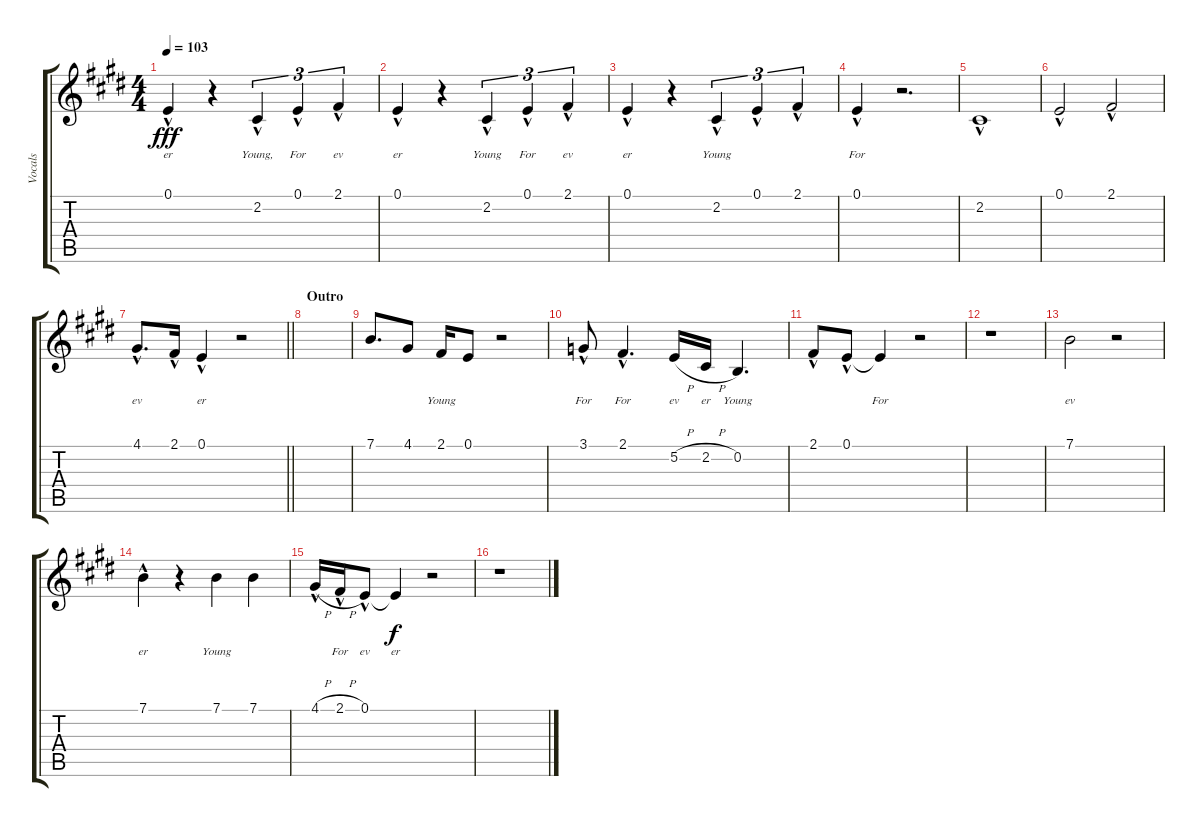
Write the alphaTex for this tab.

\track ("Vocals" "Vocals") {instrument lead2sawtooth}
\staff {score tabs}
\tuning (E4 B3 G3 D3 A2 E2) {hide}
\ts (4 4)
\tempo 103
\clef g2
\ks e
0.1{hac}.4{lyrics (0 "er") lyrics (1 "") lyrics (2 "") lyrics (3 "") lyrics (4 "") dy fff} r.4 2.2{hac}.4{tu (3 2) lyrics (0 "Young,") lyrics (1 "") lyrics (2 "") lyrics (3 "") lyrics (4 "")} 0.1{hac}.4{tu (3 2) lyrics (0 "For") lyrics (1 "") lyrics (2 "") lyrics (3 "") lyrics (4 "")} 2.1{hac}.4{tu (3 2) lyrics (0 "ev") lyrics (1 "") lyrics (2 "") lyrics (3 "") lyrics (4 "")} |
0.1{hac}.4{lyrics (0 "er") lyrics (1 "") lyrics (2 "") lyrics (3 "") lyrics (4 "")} r.4 2.2{hac}.4{tu (3 2) lyrics (0 "Young") lyrics (1 "") lyrics (2 "") lyrics (3 "") lyrics (4 "")} 0.1{hac}.4{tu (3 2) lyrics (0 "For") lyrics (1 "") lyrics (2 "") lyrics (3 "") lyrics (4 "")} 2.1{hac}.4{tu (3 2) lyrics (0 "ev") lyrics (1 "") lyrics (2 "") lyrics (3 "") lyrics (4 "")} |
0.1{hac}.4{lyrics (0 "er") lyrics (1 "") lyrics (2 "") lyrics (3 "") lyrics (4 "")} r.4 2.2{hac}.4{tu (3 2) lyrics (0 "Young") lyrics (1 "") lyrics (2 "") lyrics (3 "") lyrics (4 "")} 0.1{hac}.4{tu (3 2) lyrics (0 "") lyrics (1 "") lyrics (2 "") lyrics (3 "") lyrics (4 "")} 2.1{hac}.4{tu (3 2) lyrics (0 "") lyrics (1 "") lyrics (2 "") lyrics (3 "") lyrics (4 "")} |
0.1{hac}.4{lyrics (0 "For") lyrics (1 "") lyrics (2 "") lyrics (3 "") lyrics (4 "")} r.2{d} |
2.2{hac}.1{lyrics (0 "") lyrics (1 "") lyrics (2 "") lyrics (3 "") lyrics (4 "")} |
0.1{hac}.2{lyrics (0 "") lyrics (1 "") lyrics (2 "") lyrics (3 "") lyrics (4 "")} 2.1{hac}.2{lyrics (0 "") lyrics (1 "") lyrics (2 "") lyrics (3 "") lyrics (4 "")} |
\barLineRight lightlight
4.1{hac}.8{d lyrics (0 "ev") lyrics (1 "") lyrics (2 "") lyrics (3 "") lyrics (4 "")} 2.1{hac}.16{lyrics (0 "") lyrics (1 "") lyrics (2 "") lyrics (3 "") lyrics (4 "")} 0.1{hac}.4{lyrics (0 "er") lyrics (1 "") lyrics (2 "") lyrics (3 "") lyrics (4 "")} r.2 |
\section ("" "Outro")
|
7.1.8{d lyrics (0 "") lyrics (1 "") lyrics (2 "") lyrics (3 "") lyrics (4 "")} 4.1.8{lyrics (0 "") lyrics (1 "") lyrics (2 "") lyrics (3 "") lyrics (4 "")} 2.1.16{lyrics (0 "Young") lyrics (1 "") lyrics (2 "") lyrics (3 "") lyrics (4 "")} 0.1.8{lyrics (0 "") lyrics (1 "") lyrics (2 "") lyrics (3 "") lyrics (4 "")} r.2 |
3.1{hac}.8{lyrics (0 "For") lyrics (1 "") lyrics (2 "") lyrics (3 "") lyrics (4 "")} 2.1{hac}.4{d lyrics (0 "For") lyrics (1 "") lyrics (2 "") lyrics (3 "") lyrics (4 "")} 5.2{h}.16{lyrics (0 "ev") lyrics (1 "") lyrics (2 "") lyrics (3 "") lyrics (4 "")} 2.2{h}.16{lyrics (0 "er") lyrics (1 "") lyrics (2 "") lyrics (3 "") lyrics (4 "")} 0.2.4{d lyrics (0 "Young") lyrics (1 "") lyrics (2 "") lyrics (3 "") lyrics (4 "")} |
2.1{hac}.8{lyrics (0 "") lyrics (1 "") lyrics (2 "") lyrics (3 "") lyrics (4 "")} 0.1{hac}.8{lyrics (0 "") lyrics (1 "") lyrics (2 "") lyrics (3 "") lyrics (4 "")} 0.1{t}.4{lyrics (0 "For") lyrics (1 "") lyrics (2 "") lyrics (3 "") lyrics (4 "")} r.2 |
r.1 |
7.1.2{lyrics (0 "ev") lyrics (1 "") lyrics (2 "") lyrics (3 "") lyrics (4 "")} r.2 |
7.1{hac}.4{lyrics (0 "er") lyrics (1 "") lyrics (2 "") lyrics (3 "") lyrics (4 "")} r.4 7.1.4{lyrics (0 "Young") lyrics (1 "") lyrics (2 "") lyrics (3 "") lyrics (4 "")} 7.1.4{lyrics (0 "") lyrics (1 "") lyrics (2 "") lyrics (3 "") lyrics (4 "")} |
4.1{h hac}.16{lyrics (0 "") lyrics (1 "") lyrics (2 "") lyrics (3 "") lyrics (4 "")} 2.1{h hac}.16{lyrics (0 "For") lyrics (1 "") lyrics (2 "") lyrics (3 "") lyrics (4 "")} 0.1{hac}.8{lyrics (0 "ev") lyrics (1 "") lyrics (2 "") lyrics (3 "") lyrics (4 "")} 0.1{t}.4{lyrics (0 "er") lyrics (1 "") lyrics (2 "") lyrics (3 "") lyrics (4 "") dy f} r.2 |
r.1
